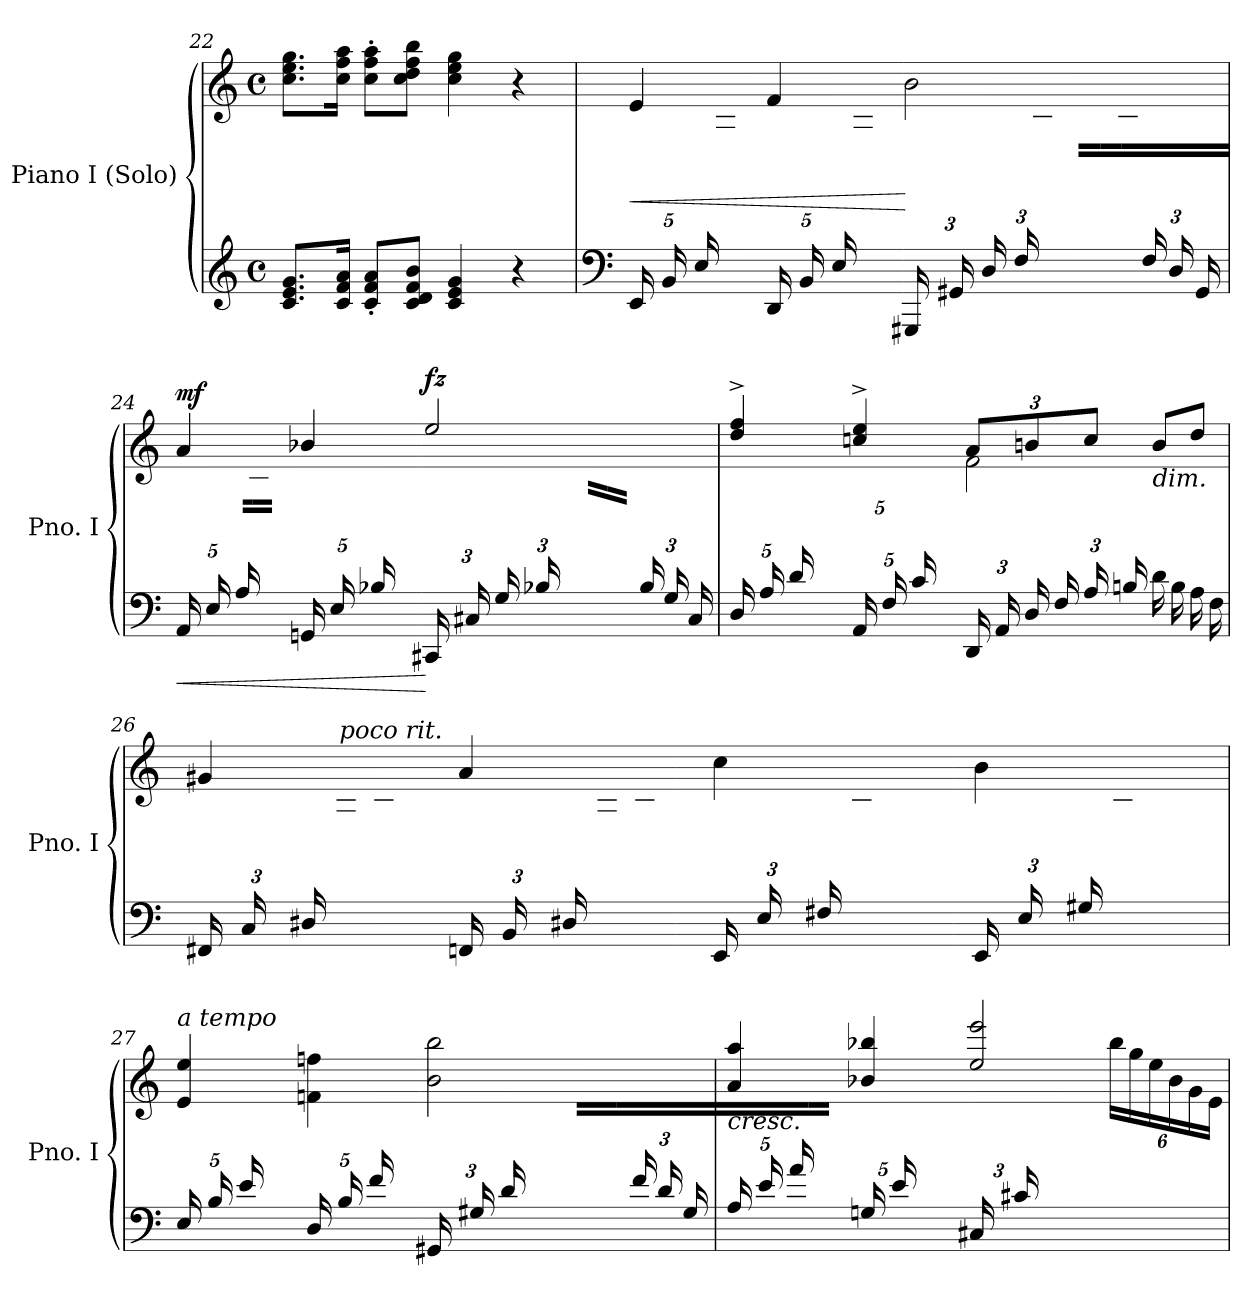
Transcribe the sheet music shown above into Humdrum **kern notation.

**kern	**kern	**dynam
*part1	*part1	*part1
*staff2	*staff1	*staff1/2
*I"Piano I (Solo)	*	*
*I'Pno. I	*	*
!!LO:LB:g=z
*clefG2	*clefG2	*
*k[]	*k[]	*
*M4/4	*M4/4	*
*met(c)	*met(c)	*
=22	=22	=22
8.c/ 8.e/ 8.g/L	8.cc\ 8.ee\ 8.gg\L	.
16c/ 16f/ 16a/Jk	16cc\ 16ff\ 16aa\Jk	.
8c/' 8f/' 8a/'L	8cc\' 8ff\' 8aa\'L	.
8c/ 8d/ 8f/ 8b/J	8cc\ 8dd\ 8ff\ 8bb\J	.
4c/ 4e/ 4g/	4cc\ 4ee\ 4gg\	.
4r	4r	.
=23	=23	=23
*clefF4	*	*
*Xbrackettup	*	*
!	!	!LO:HP:b
*	*^	*
20EE/LL	4e/	10.ryy	<
20BB/	.	.	.
20E/	.	.	.
10ryy	.	20G#X\	.
.	.	20d\JJ	.
20DD/LL	4f/	10.ryy	.
20BB/	.	.	.
20E/	.	.	.
10ryy	.	20A\	.
.	.	20d\JJ	.
24GGG#X/LL	2b\	6ryy	[
24GG#X/	.	.	.
24D/	.	.	.
24F/	.	.	.
24%5ryy	.	24B\	.
.	.	24d\JJ	.
*	*	*Xbrackettup	*
.	.	24f\LL	.
.	.	24d\	.
.	.	24B\	.
24F/	.	8ryy	.
24D/	.	.	.
24GG#/JJ	.	.	.
!!LO:PB:g=z	!!
=24	=24	=24	=24
!	!	!	!LO:HP:b=2
!	!	!	!LO:HP:n=1:b
!	!	!	!LO:DY:n=1:a
20AA/LL	4a/	10.ryy	< < mf
20E/	.	.	.
20A/	.	.	.
10ryy	.	20c#X\	.
.	.	20gn\JJ	.
20GGn/LL	4b-X/	10.ryy	.
20E/	.	.	.
20B-X/	.	.	.
10ryy	.	20d\	.
.	.	20g\JJ	.
!	!	!	!LO:DY:n=2:a
24CC#X/LL	2ee/	6ryy	[ [ fz
24C#X/	.	.	.
24G/	.	.	.
24B-X/	.	.	.
24%5ryy	.	24e\	.
.	.	24g\JJ	.
.	.	24b-\LL	.
.	.	24g\	.
.	.	24e\	.
24B-/	.	8ryy	.
24G/	.	.	.
24C#/JJ	.	.	.
=25	=25	=25	=25
*	*	*^	*
20D/LL	4dd/^> 4ff/^>	2ryy	10.ryy	.
20A/	.	.	.	.
20d/	.	.	.	.
10ryy	.	.	20f\	.
.	.	.	20a\JJ	.
20AA/LL	4ccn/^> 4ee/^>	.	10.ryy	.
20F/	.	.	.	.
20c/	.	.	.	.
10ryy	.	.	20f\	.
.	.	.	20a\JJ	.
24DD/LL	12a/L	2f\	2ryy	.
24AA/	.	.	.	.
24D/	12bn/	.	.	.
24F/	.	.	.	.
24A/	12cc/J	.	.	.
24Bn/JJ	.	.	.	.
!	!LO:TX:b:i:t=dim.	!	!	!
16d\LL	8b/L	.	.	.
16B\	.	.	.	.
16A\	8dd/J	.	.	.
16F\JJ	.	.	.	.
*	*	*v	*v	*
!!LO:LB:g=z
=26	=26	=26	=26
24FF#X/LL	4g#X/	8ryy	.
24C/	.	.	.
24D#X/	.	.	.
!	!	!LO:TX:a:i:t=poco rit.	!
8ryy	.	24G#X\	.
.	.	24c\	.
.	.	24d#X\JJ	.
24FFn/LL	4a/	8ryy	.
24BB/	.	.	.
24D#X/	.	.	.
8ryy	.	24A\	.
.	.	24B\	.
.	.	24d#\JJ	.
24EE/LL	4cc\	8ryy	.
24E/	.	.	.
24F#X/	.	.	.
8ryy	.	24c\	.
.	.	24d#\	.
.	.	24f#X\JJ	.
24EE/LL	4b\	8ryy	.
24E/	.	.	.
24G#X/	.	.	.
8ryy	.	24B\	.
.	.	24e\	.
.	.	24g#\JJ	.
!!LO:LB:g=z	!!
=27	=27	=27	=27
!	!LO:TX:a:i:t=a tempo	!	!
20E/LL	4e/ 4ee/	10.ryy	.
20B/	.	.	.
20e/	.	.	.
10ryy	.	20g#X\	.
.	.	20dd\JJ	.
20D/LL	4fn\ 4ffn\	10.ryy	.
20B/	.	.	.
20f/	.	.	.
10ryy	.	20a\	.
.	.	20dd\JJ	.
24GG#X/LL	2b\ 2bb\	8ryy	.
24G#X/	.	.	.
24d/	.	.	.
4ryy	.	24f\	.
.	.	24b\	.
.	.	24dd\JJ	.
.	.	24ff\LL	.
.	.	24dd\	.
.	.	24b\	.
24f/	.	8ryy	.
24d/	.	.	.
24G#/JJ	.	.	.
=28	=28	=28	=28
!	!LO:TX:b:i:t=cresc.	!	!
20A/LL	4a/ 4aa/	10.ryy	.
20e/	.	.	.
20a/	.	.	.
10ryy	.	20cc#X\	.
.	.	20ggn\JJ	.
20Gn/LL	4b-X/ 4bb-X/	10ryy	.
20e/	.	.	.
10.ryy	.	20b-\	.
.	.	20dd\	.
.	.	20gg\JJ	.
24C#X/LL	2ee/ 2eee/	12ryy	.
24c#X/	.	.	.
12%5ryy	.	24g\	.
.	.	24b-\	.
.	.	24ee\	.
.	.	24gg\JJ	.
.	.	24bb-\LL	.
.	.	24gg\	.
.	.	24ee\	.
.	.	24b-\	.
.	.	24g\	.
.	.	24e\JJ	.
*	*v	*v	*
=	=	=
*-	*-	*-
